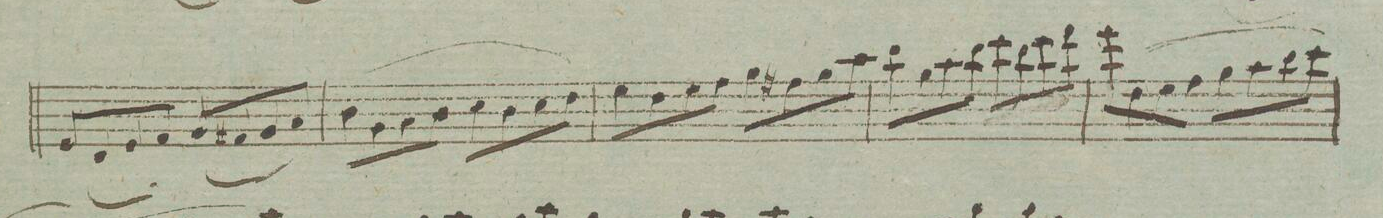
**kern	**dynam
*I"Violino. 2do	*
*clefG2	*
*k[]	*
*met(c)	*
*M4/4	*
(<8e/L	.
8d/	.
8e/	.
8f/J)	.
(<8g/L	.
8f#X/	.
8g/	.
8a/J)	.
=113	=113
(>8b\L	.
8g\	.
8a\	.
8b\J	.
8cc\L	.
8b\	.
8cc\	.
8dd\J)	.
=114	=114
8ee\L	.
8dd\	.
8ee\	.
8ff\J	.
8gg\L	.
8ff#X\	.
8gg\	.
8aa\J	.
=115	=115
8bb\L	.
8gg\	.
8aa\	.
8bb\J	.
8ccc\L	.
8bb\	.
8ccc\	.
8ddd\J	.
=116	=116
8eee\L	.
(>8dd\	.
8ee\	.
8ff\J	.
8gg\L	.
8aa\	.
8bb\	.
8ccc\J	.
=117	=117
*-	*-
